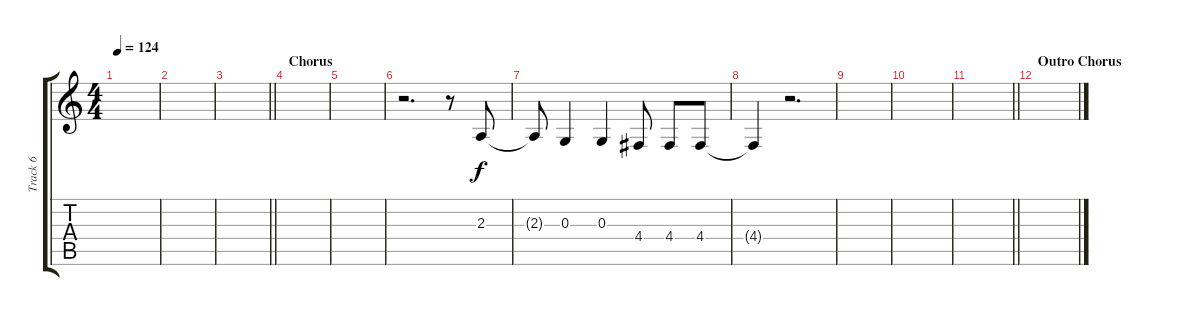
\track ("Track 6" "Track 6") {instrument flute}
\staff {score tabs}
\tuning (E4 B3 G3 D3 A2 E2) {hide}
\ts (4 4)
\tempo 124
\clef g2
\ks c
|
|
\barLineRight lightlight
|
\section ("" "Chorus")
|
|
r.2{d} r.8 2.3.8 |
2.3{t}.8 0.3.4 0.3.4 4.4.8 4.4.8 4.4.8 |
4.4{t}.4 r.2{d} |
|
|
\barLineRight lightlight
|
\section ("" "Outro Chorus")
